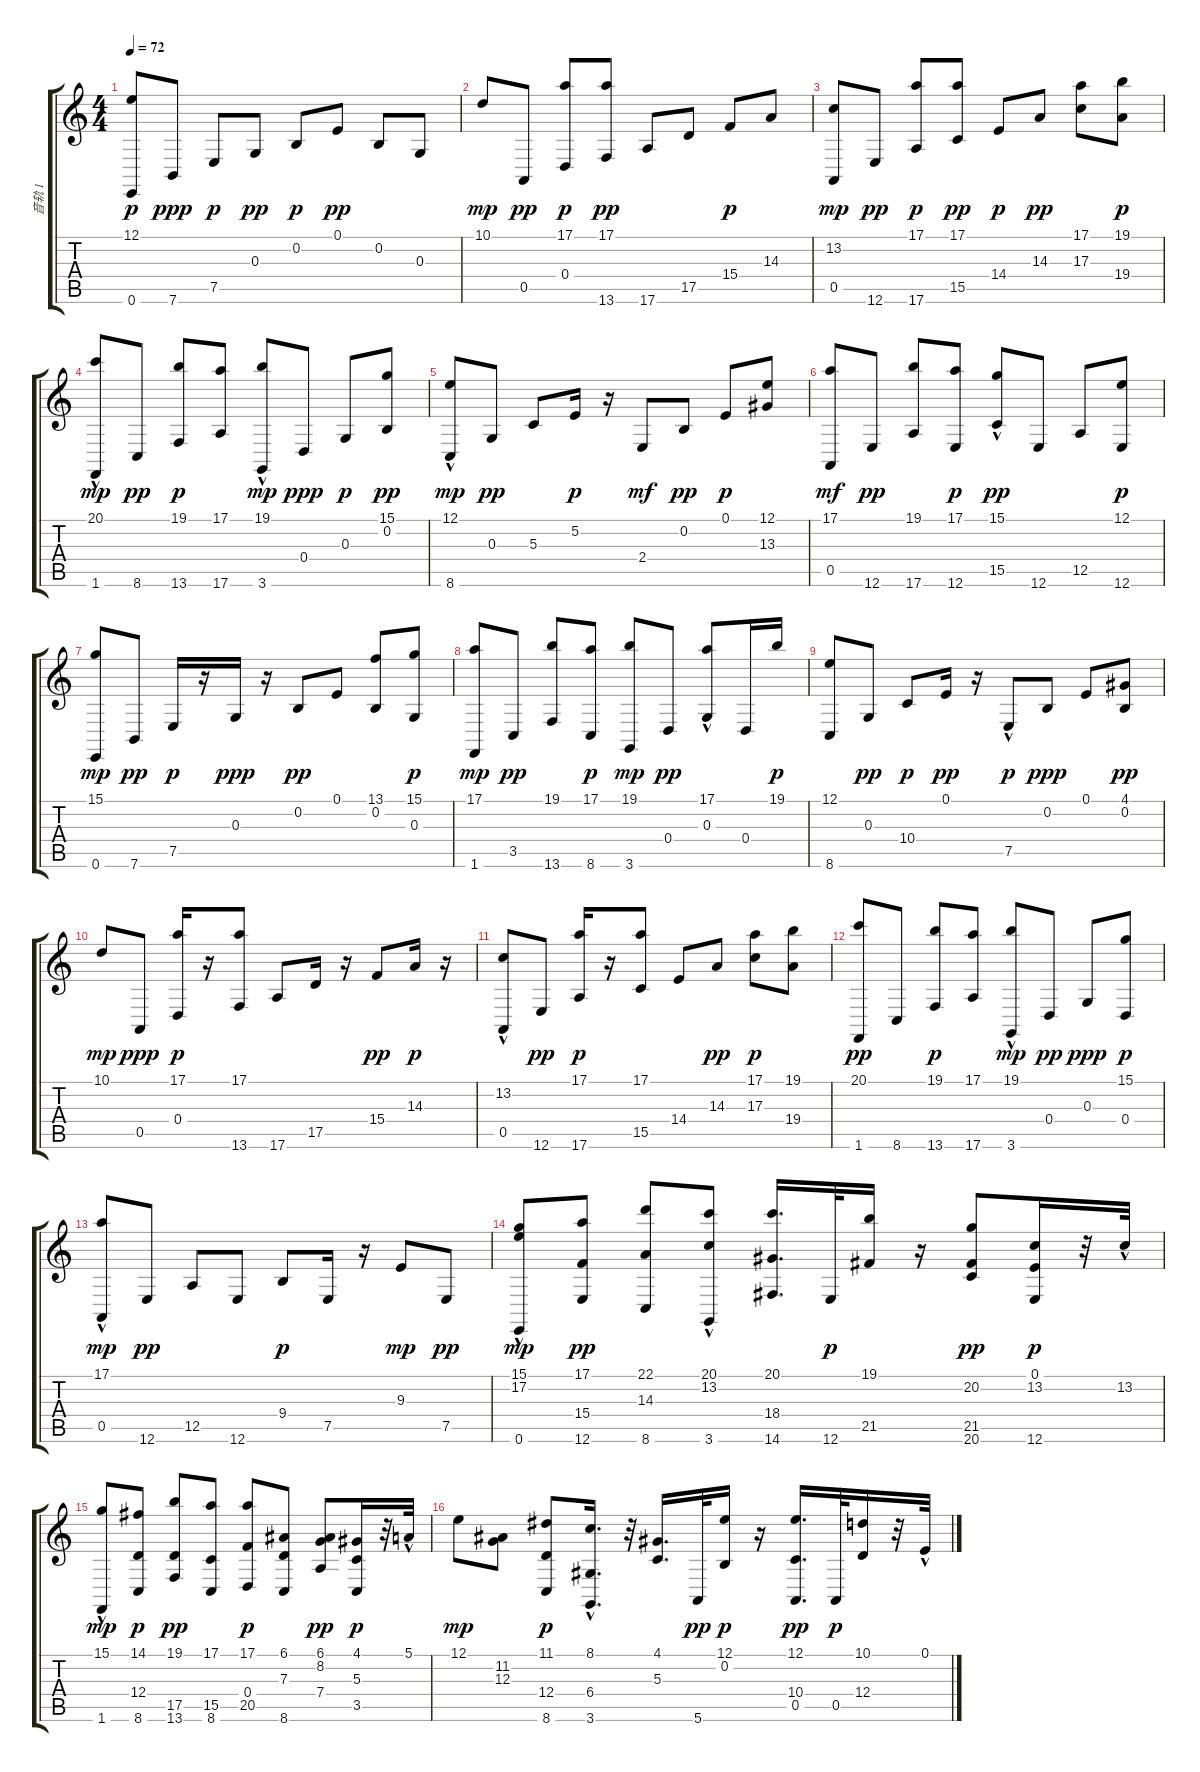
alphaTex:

\track ("音轨 1" "音轨 1") {instrument acousticgrandpiano}
\staff {score tabs}
\tuning (E4 B3 G3 D3 A2 E2) {hide}
\ts (4 4)
\tempo 72
\clef g2
\ks c
(12.1 0.6).8{dy p} 7.6.8{dy ppp} 7.5.8{dy p} 0.3.8{dy pp} 0.2.8{dy p} 0.1.8{dy pp} 0.2.8 0.3.8 |
10.1.8{dy mp} 0.5.8{dy pp} (17.1 0.4).8{dy p} (17.1 13.6).8{dy pp} 17.6.8 17.5.8 15.4.8{dy p} 14.3.8 |
(13.2 0.5).8{dy mp} 12.6.8{dy pp} (17.1 17.6).8{dy p} (17.1 15.5).8{dy pp} 14.4.8{dy p} 14.3.8{dy pp} (17.1 17.3).8 (19.1 19.4).8{dy p} |
(20.1 1.6{hac}).8{dy mp} 8.6.8{dy pp} (19.1 13.6).8{dy p} (17.1 17.6).8 (19.1{hac} 3.6).8{dy mp} 0.4.8{dy ppp} 0.3.8{dy p} (15.1 0.2).8{dy pp} |
(12.1{hac} 8.6).8{dy mp} 0.3.8{dy pp} 5.3.8 5.2.16{dy p} r.16 2.4.8{dy mf} 0.2.8{dy pp} 0.1.8{dy p} (12.1 13.3).8 |
(17.1 0.5).8{dy mf} 12.6.8{dy pp} (19.1 17.6).8 (17.1 12.6).8{dy p} (15.1{hac} 15.5).8{dy pp} 12.6.8 12.5.8 (12.1 12.6).8{dy p} |
(15.1 0.6).8{dy mp} 7.6.8{dy pp} 7.5.16{dy p} r.16 0.3.16{dy ppp} r.16 0.2.8{dy pp} 0.1.8 (13.1 0.2).8 (15.1 0.3).8{dy p} |
(17.1 1.6).8{dy mp} 3.5.8{dy pp} (19.1 13.6).8 (17.1 8.6).8{dy p} (19.1 3.6).8{dy mp} 0.4.8{dy pp} (17.1{hac} 0.3).8 0.4.16 19.1.16{dy p} |
(12.1 8.6).8 0.3.8{dy pp} 10.4.8{dy p} 0.1.16{dy pp} r.16 7.5{hac}.8{dy p} 0.2.8{dy ppp} 0.1.8 (4.1 0.2).8{dy pp} |
10.1.8{dy mp} 0.5.8{dy ppp} (17.1 0.4).16{dy p} r.16 (17.1 13.6).8 17.6.8 17.5.16 r.16 15.4.8{dy pp} 14.3.16{dy p} r.16 |
(13.2 0.5{hac}).8 12.6.8{dy pp} (17.1 17.6).16{dy p} r.16 (17.1 15.5).8 14.4.8 14.3.8{dy pp} (17.1 17.3).8{dy p} (19.1 19.4).8 |
(20.1 1.6).8{dy pp} 8.6.8 (19.1 13.6).8{dy p} (17.1 17.6).8 (19.1{hac} 3.6).8{dy mp} 0.4.8{dy pp} 0.3.8{dy ppp} (15.1 0.4).8{dy p} |
(17.1{hac} 0.5).8{dy mp} 12.6.8{dy pp} 12.5.8 12.6.8 9.4.8{dy p} 7.5.16 r.16 9.3.8{dy mp} 7.5.8{dy pp} |
(15.1 17.2{hac} 0.6).8{dy mp} (17.1 15.4 12.6).8{dy pp} (22.1 14.3 8.6).8 (20.1 13.2{hac} 3.6).8 (20.1 18.4 14.6).16{d} 12.6.32{dy p} (19.1 21.5).16 r.16 (20.2 21.5 20.6).8{dy pp} (0.1 13.2 12.6).16{dy p} r.32 13.2{hac}.32 |
(15.1 1.6{hac}).8{dy mp} (14.1 12.4 8.6).8{dy p} (19.1 17.5 13.6).8{dy pp} (17.1 15.5 8.6).8 (17.1 0.4 20.5).8{dy p} (6.1 7.3 8.6).8 (6.1 8.2 7.4).8{dy pp} (4.1 5.3 3.5).16{dy p} r.32 5.1{hac}.32 |
12.1.8{dy mp} (11.2 12.3).8 (11.1 12.4 8.6).8{dy p} (8.1{hac} 6.4{hac} 3.6).16{d} r.32 (4.1 5.3).16{d} 5.6.32{dy pp} (12.1 0.2).16{dy p} r.16 (12.1 10.4 0.5).16{d dy pp} 0.5.32{dy p} (10.1 12.4).16 r.32 0.1{hac}.32
